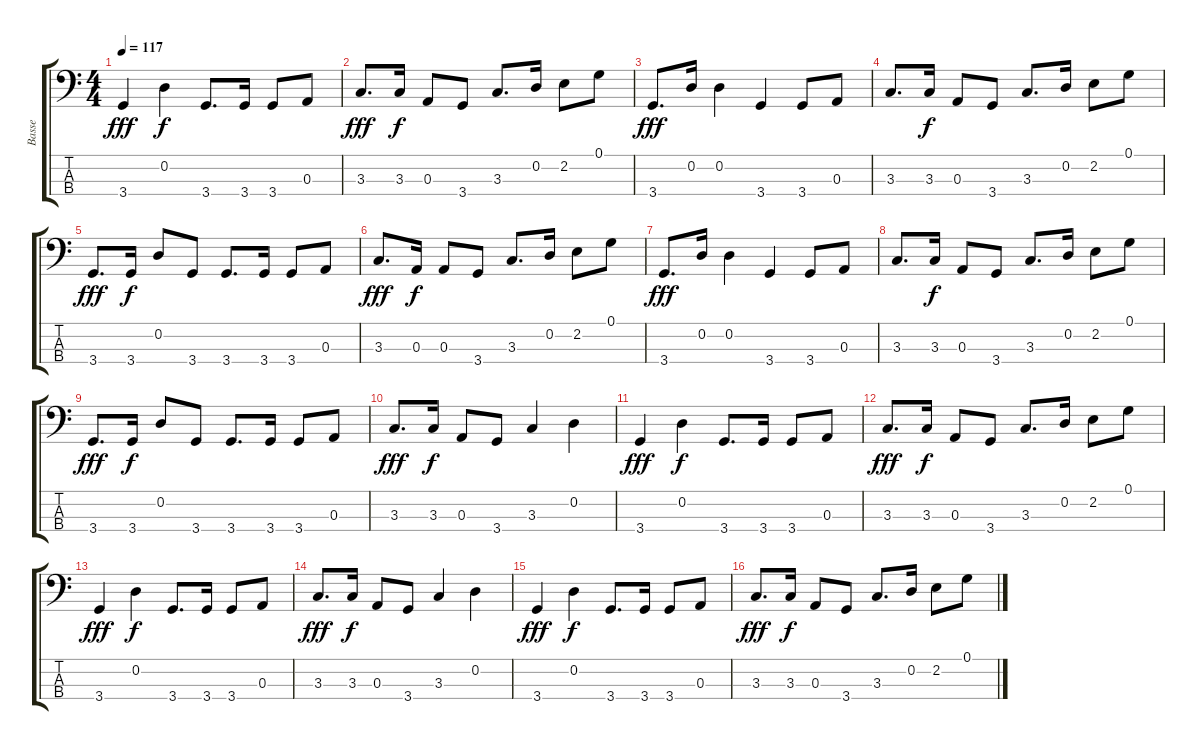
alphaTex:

\track ("Basse" "Basse") {instrument fretlessbass}
\staff {score tabs}
\tuning (G2 D2 A1 E1) {hide}
\ts (4 4)
\tempo 117
\clef f4
\ks c
3.4.4{dy fff} 0.2.4{dy f} 3.4.8{d} 3.4.16 3.4.8 0.3.8 |
3.3.8{d dy fff} 3.3.16{dy f} 0.3.8 3.4.8 3.3.8{d} 0.2.16 2.2.8 0.1.8 |
3.4.8{d dy fff} 0.2.16 0.2.4 3.4.4 3.4.8 0.3.8 |
3.3.8{d} 3.3.16{dy f} 0.3.8 3.4.8 3.3.8{d} 0.2.16 2.2.8 0.1.8 |
3.4.8{d dy fff} 3.4.16{dy f} 0.2.8 3.4.8 3.4.8{d} 3.4.16 3.4.8 0.3.8 |
3.3.8{d dy fff} 0.3.16{dy f} 0.3.8 3.4.8 3.3.8{d} 0.2.16 2.2.8 0.1.8 |
3.4.8{d dy fff} 0.2.16 0.2.4 3.4.4 3.4.8 0.3.8 |
3.3.8{d} 3.3.16{dy f} 0.3.8 3.4.8 3.3.8{d} 0.2.16 2.2.8 0.1.8 |
3.4.8{d dy fff} 3.4.16{dy f} 0.2.8 3.4.8 3.4.8{d} 3.4.16 3.4.8 0.3.8 |
3.3.8{d dy fff} 3.3.16{dy f} 0.3.8 3.4.8 3.3.4 0.2.4 |
3.4.4{dy fff} 0.2.4{dy f} 3.4.8{d} 3.4.16 3.4.8 0.3.8 |
3.3.8{d dy fff} 3.3.16{dy f} 0.3.8 3.4.8 3.3.8{d} 0.2.16 2.2.8 0.1.8 |
3.4.4{dy fff} 0.2.4{dy f} 3.4.8{d} 3.4.16 3.4.8 0.3.8 |
3.3.8{d dy fff} 3.3.16{dy f} 0.3.8 3.4.8 3.3.4 0.2.4 |
3.4.4{dy fff} 0.2.4{dy f} 3.4.8{d} 3.4.16 3.4.8 0.3.8 |
3.3.8{d dy fff} 3.3.16{dy f} 0.3.8 3.4.8 3.3.8{d} 0.2.16 2.2.8 0.1.8
